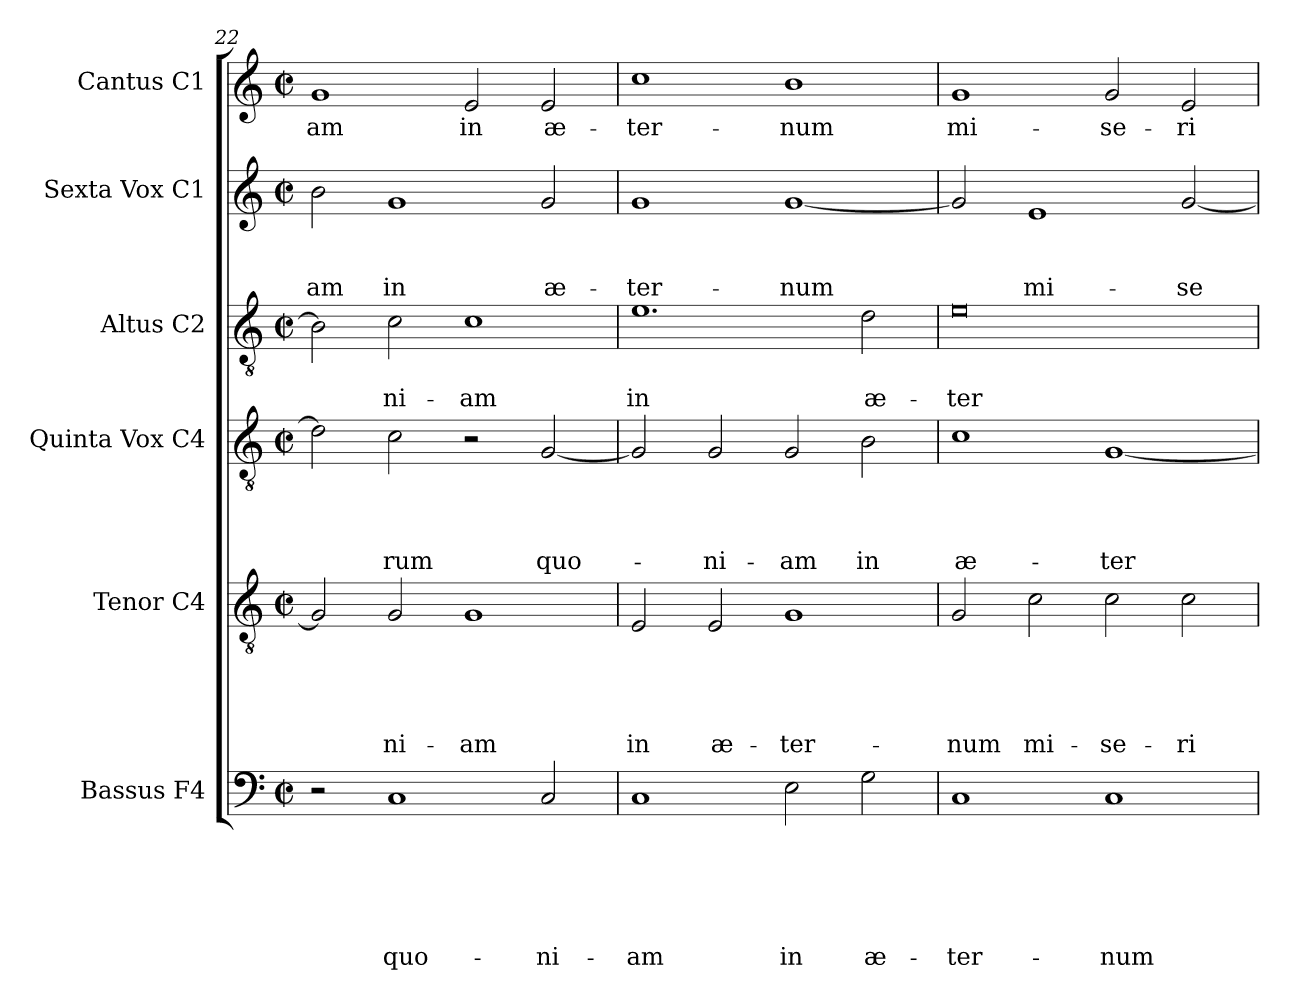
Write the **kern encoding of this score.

**kern	**text	**text	**text	**text	**text	**text	**kern	**text	**text	**text	**text	**text	**kern	**text	**text	**text	**text	**kern	**text	**text	**kern	**text	**text	**text	**kern	**text
*part6	*part6	*part6	*part6	*part6	*part6	*part6	*part5	*part5	*part5	*part5	*part5	*part5	*part4	*part4	*part4	*part4	*part4	*part3	*part3	*part3	*part2	*part2	*part2	*part2	*part1	*part1
*staff6	*staff6	*staff6	*staff6	*staff6	*staff6	*staff6	*staff5	*staff5	*staff5	*staff5	*staff5	*staff5	*staff4	*staff4	*staff4	*staff4	*staff4	*staff3	*staff3	*staff3	*staff2	*staff2	*staff2	*staff2	*staff1	*staff1
*I"Bassus F4	*	*	*	*	*	*	*I"Tenor C4	*	*	*	*	*	*I"Quinta Vox C4	*	*	*	*	*I"Altus C2	*	*	*I"Sexta Vox C1	*	*	*	*I"Cantus C1	*
*I'B	*	*	*	*	*	*	*I'T	*	*	*	*	*	*	*	*	*	*	*I'A	*	*	*	*	*	*	*I'C	*
!!LO:LB:g=z
*clefF4	*	*	*	*	*	*	*clefGv2	*	*	*	*	*	*clefGv2	*	*	*	*	*clefGv2	*	*	*clefG2	*	*	*	*clefG2	*
*k[]	*	*	*	*	*	*	*k[]	*	*	*	*	*	*k[]	*	*	*	*	*k[]	*	*	*k[]	*	*	*	*k[]	*
*C:	*	*	*	*	*	*	*C:	*	*	*	*	*	*C:	*	*	*	*	*C:	*	*	*C:	*	*	*	*C:	*
*M2/2	*	*	*	*	*	*	*M2/2	*	*	*	*	*	*M2/2	*	*	*	*	*M2/2	*	*	*M2/2	*	*	*	*M2/2	*
*met(c|)	*	*	*	*	*	*	*met(c|)	*	*	*	*	*	*met(c|)	*	*	*	*	*met(c|)	*	*	*met(c|)	*	*	*	*met(c|)	*
=22	=22	=22	=22	=22	=22	=22	=22	=22	=22	=22	=22	=22	=22	=22	=22	=22	=22	=22	=22	=22	=22	=22	=22	=22	=22	=22
!	!	!	!	!	!	!	!	!	!	!	!	!	!	!	!	!	!	!	!	!	!	!	!	!LO:LY:b	!	!LO:LY:b
2r	.	.	.	.	.	.	2G/]	.	.	.	.	.	2d\]	.	.	.	.	2B\]	.	.	2b\	.	.	-am	1g	-am
!	!	!	!	!	!	!LO:LY:b	!	!	!	!	!	!LO:LY:b	!	!	!	!	!LO:LY:b	!	!	!LO:LY:b	!	!	!	!LO:LY:b	!	!
1C	.	.	.	.	.	quo-	2G/	.	.	.	.	-ni-	2c\	.	.	.	-rum	2c\	.	-ni-	1g	.	.	in	.	.
!	!	!	!	!	!	!	!	!	!	!	!	!LO:LY:b	!	!	!	!	!	!	!	!LO:LY:b	!	!	!	!	!	!LO:LY:b
.	.	.	.	.	.	.	1G	.	.	.	.	-am	2r	.	.	.	.	1c	.	-am	.	.	.	.	2e/	in
!	!	!	!	!	!	!LO:LY:b	!	!	!	!	!	!	!	!	!	!	!LO:LY:b	!	!	!	!	!	!	!LO:LY:b	!	!LO:LY:b
2C/	.	.	.	.	.	-ni-	.	.	.	.	.	.	[2G/	.	.	.	quo-	.	.	.	2g/	.	.	æ-	2e/	æ-
=23	=23	=23	=23	=23	=23	=23	=23	=23	=23	=23	=23	=23	=23	=23	=23	=23	=23	=23	=23	=23	=23	=23	=23	=23	=23	=23
!	!	!	!	!	!	!LO:LY:b	!	!	!	!	!	!LO:LY:b	!	!	!	!	!	!	!	!LO:LY:b	!	!	!	!LO:LY:b	!	!LO:LY:b
1C	.	.	.	.	.	-am	2E/	.	.	.	.	in	2G/]	.	.	.	.	1.e	.	in	1g	.	.	-ter-	1cc	-ter-
!	!	!	!	!	!	!	!	!	!	!	!	!LO:LY:b	!	!	!	!	!LO:LY:b	!	!	!	!	!	!	!	!	!
.	.	.	.	.	.	.	2E/	.	.	.	.	æ-	2G/	.	.	.	-ni-	.	.	.	.	.	.	.	.	.
!	!	!	!	!	!	!LO:LY:b	!	!	!	!	!	!LO:LY:b	!	!	!	!	!LO:LY:b	!	!	!	!	!	!	!LO:LY:b	!	!LO:LY:b
2E\	.	.	.	.	.	in	1G	.	.	.	.	-ter-	2G/	.	.	.	-am	.	.	.	[1g	.	.	-num	1b	-num
!	!	!	!	!	!	!LO:LY:b	!	!	!	!	!	!	!	!	!	!	!LO:LY:b	!	!	!LO:LY:b	!	!	!	!	!	!
2G\	.	.	.	.	.	æ-	.	.	.	.	.	.	2B\	.	.	.	in	2d\	.	æ-	.	.	.	.	.	.
=24	=24	=24	=24	=24	=24	=24	=24	=24	=24	=24	=24	=24	=24	=24	=24	=24	=24	=24	=24	=24	=24	=24	=24	=24	=24	=24
!	!	!	!	!	!	!LO:LY:b	!	!	!	!	!	!LO:LY:b	!	!	!	!	!LO:LY:b	!	!	!LO:LY:b	!	!	!	!	!	!LO:LY:b
1C	.	.	.	.	.	-ter-	2G/	.	.	.	.	-num	1c	.	.	.	æ-	0e	.	-ter-	2g/]	.	.	.	1g	mi-
!	!	!	!	!	!	!	!	!	!	!	!	!LO:LY:b	!	!	!	!	!	!	!	!	!	!	!	!LO:LY:b	!	!
.	.	.	.	.	.	.	2c\	.	.	.	.	mi-	.	.	.	.	.	.	.	.	1e	.	.	mi-	.	.
!	!	!	!	!	!	!LO:LY:b	!	!	!	!	!	!LO:LY:b	!	!	!	!	!LO:LY:b	!	!	!	!	!	!	!	!	!LO:LY:b
1C	.	.	.	.	.	-num	2c\	.	.	.	.	-se-	[1G	.	.	.	-ter-	.	.	.	.	.	.	.	2g/	-se-
!	!	!	!	!	!	!	!	!	!	!	!	!LO:LY:b	!	!	!	!	!	!	!	!	!	!	!	!LO:LY:b	!	!LO:LY:b
.	.	.	.	.	.	.	2c\	.	.	.	.	-ri-	.	.	.	.	.	.	.	.	[2g/	.	.	-se-	2e/	-ri-
=	=	=	=	=	=	=	=	=	=	=	=	=	=	=	=	=	=	=	=	=	=	=	=	=	=	=
*-	*-	*-	*-	*-	*-	*-	*-	*-	*-	*-	*-	*-	*-	*-	*-	*-	*-	*-	*-	*-	*-	*-	*-	*-	*-	*-
